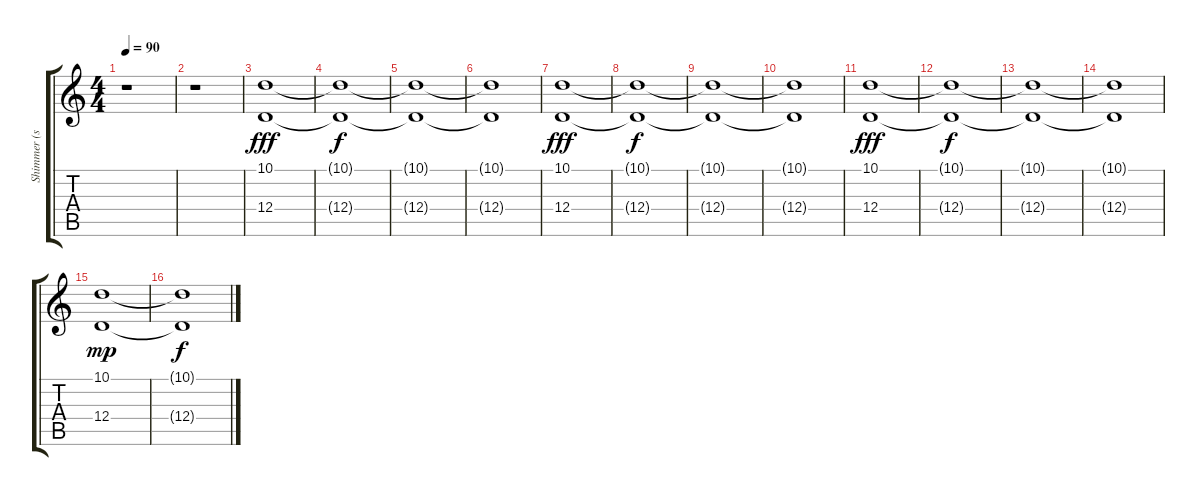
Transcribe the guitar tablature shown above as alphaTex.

\track ("Shimmer (sweep)" "Shimmer (s") {instrument pad8sweep}
\staff {score tabs}
\tuning (E4 B3 G3 D3 A2 E2) {hide}
\ts (4 4)
\tempo 90
\clef g2
\ks c
r.1{dy f} |
r.1 |
(10.1 12.4).1{dy fff balance 0} |
(10.1{t} 12.4{t}).1{dy f} |
(10.1{t} 12.4{t}).1 |
(10.1{t} 12.4{t}).1 |
(10.1 12.4).1{dy fff balance 16} |
(10.1{t} 12.4{t}).1{dy f} |
(10.1{t} 12.4{t}).1 |
(10.1{t} 12.4{t}).1 |
(10.1 12.4).1{dy fff balance 0} |
(10.1{t} 12.4{t}).1{dy f} |
(10.1{t} 12.4{t}).1 |
(10.1{t} 12.4{t}).1 |
(10.1 12.4).1{dy mp balance 16} |
(10.1{t} 12.4{t}).1{dy f}
